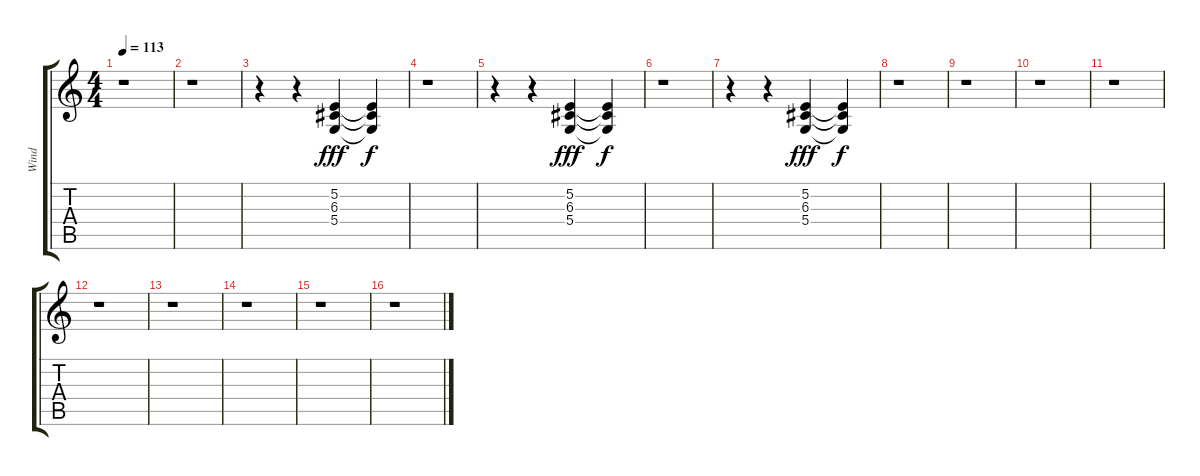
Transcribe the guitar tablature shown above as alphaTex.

\track ("Wind" "Wind") {instrument seashore}
\staff {score tabs}
\tuning (E4 B3 G3 D3 A2 E2) {hide}
\ts (4 4)
\tempo 113
\clef g2
\ks c
r.1{dy f} |
r.1 |
r.4 r.4 (5.2 6.3 5.4).4{dy fff} (5.2{t} 6.3{t} 5.4{t}).4{dy f} |
r.1 |
r.4 r.4 (5.2 6.3 5.4).4{dy fff} (5.2{t} 6.3{t} 5.4{t}).4{dy f} |
r.1 |
r.4 r.4 (5.2 6.3 5.4).4{dy fff} (5.2{t} 6.3{t} 5.4{t}).4{dy f} |
r.1 |
r.1 |
r.1 |
r.1 |
r.1 |
r.1 |
r.1 |
r.1 |
r.1
